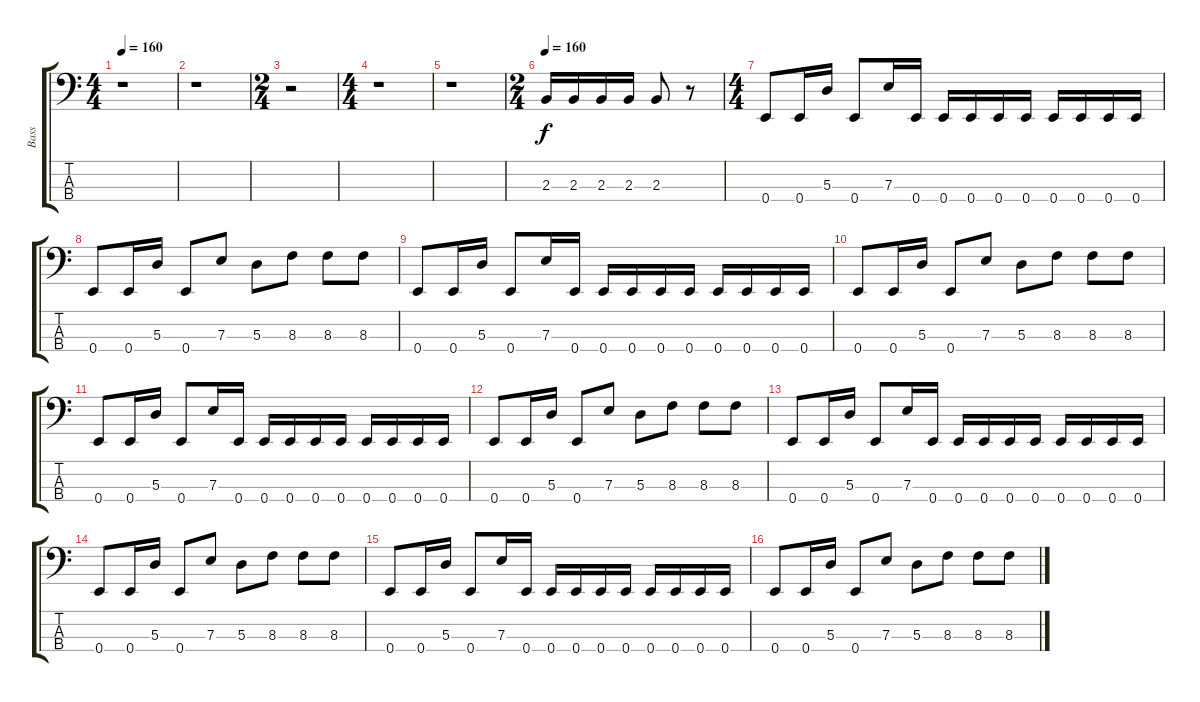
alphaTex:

\track ("Bass" "Bass") {instrument electricbasspick}
\staff {score tabs}
\tuning (G2 D2 A1 E1) {hide}
\ts (4 4)
\tempo 160
\tempo 120
\tempo 160
\clef f4
\ks c
r.1{dy f instrument electricbasspick} |
r.1 |
\ts (2 4)
r.2 |
\ts (4 4)
r.1 |
r.1 |
\ts (2 4)
\tempo 160
2.3.16 2.3.16 2.3.16 2.3.16 2.3.8 r.8 |
\ts (4 4)
0.4.8 0.4.16 5.3.16 0.4.8 7.3.16 0.4.16 0.4.16 0.4.16 0.4.16 0.4.16 0.4.16 0.4.16 0.4.16 0.4.16 |
0.4.8 0.4.16 5.3.16 0.4.8 7.3.8 5.3.8 8.3.8 8.3.8 8.3.8 |
0.4.8 0.4.16 5.3.16 0.4.8 7.3.16 0.4.16 0.4.16 0.4.16 0.4.16 0.4.16 0.4.16 0.4.16 0.4.16 0.4.16 |
0.4.8 0.4.16 5.3.16 0.4.8 7.3.8 5.3.8 8.3.8 8.3.8 8.3.8 |
0.4.8 0.4.16 5.3.16 0.4.8 7.3.16 0.4.16 0.4.16 0.4.16 0.4.16 0.4.16 0.4.16 0.4.16 0.4.16 0.4.16 |
0.4.8 0.4.16 5.3.16 0.4.8 7.3.8 5.3.8 8.3.8 8.3.8 8.3.8 |
0.4.8 0.4.16 5.3.16 0.4.8 7.3.16 0.4.16 0.4.16 0.4.16 0.4.16 0.4.16 0.4.16 0.4.16 0.4.16 0.4.16 |
0.4.8 0.4.16 5.3.16 0.4.8 7.3.8 5.3.8 8.3.8 8.3.8 8.3.8 |
0.4.8 0.4.16 5.3.16 0.4.8 7.3.16 0.4.16 0.4.16 0.4.16 0.4.16 0.4.16 0.4.16 0.4.16 0.4.16 0.4.16 |
0.4.8 0.4.16 5.3.16 0.4.8 7.3.8 5.3.8 8.3.8 8.3.8 8.3.8
